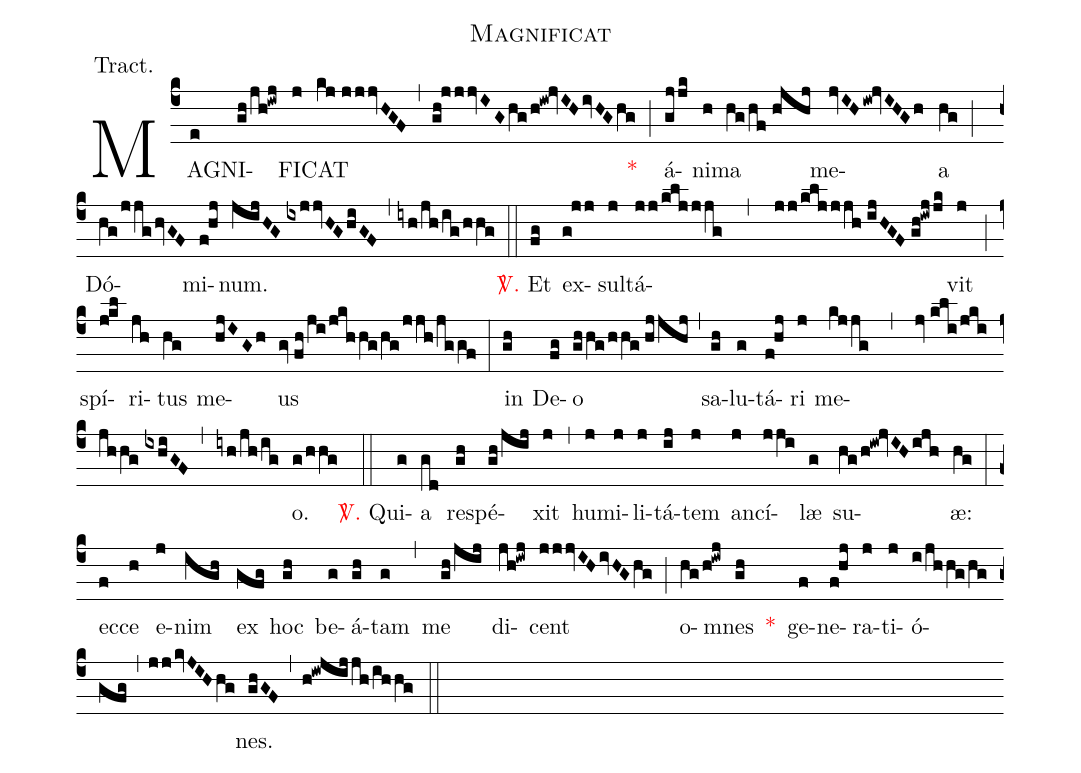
name:Magnificat;
annotation:Tract.;
mode:VIII.;
office-part:Tract;
%%
(c4) MAG(e)NI(gh/jh!iwj)FI(j)CAT(kj//jjjvHGF) (,) (gh!jjjvIG/hg/h!iw!jvIH/ivHG/hg) <v>\red{*}</v>(;) á(gjjk)ni(h)ma(hg/hf//hjhj) me(jvIH/iw!jvIHGh)a(hg) (;) Dó(hg/jjg/hvGF)mi(f!hj)num.(jijHG//ixjjvHG/hiGF) (,) (iyh/jh/ig/hhg) (::) <v>\red{\Vbar.}</v> Et(fg) ex(g!jj)sul(j)tá(jj/kljjjg , jj/kljjjh//ijHGF//gh!iwjjk)vit(j) (;) spí(j!kl)ri(jh)tus(hg) me(hjIGh)us(gv//fh/ji/jkhhg/hg/jjh/jggf) (:) in(gh) De(fg)o(ghhg/hhg//hjjhj) (,) sa(gh)lu(g)tá(f!hj)ri(j) me(kjjg , jv//kli/jki/jhhg//ixhiGF,iyh/jh/ig)o.(g/hhg) (::) <v>\red{\Vbar.}</v> Qui(g)a(gd) re(gh)spé(gh/jij)xit(j) (,) hu(j)mi(j)li(j)tá(ij)tem(j) an(j)cí(jji)læ(g) su(hg/h!iw!jvIH/ijh)æ:(hg) (:) ec(f)ce(h) e(j)nim(igh) ex(gfg) hoc(gh) be(g)á(gh)tam(g) (,) me(gh/jij) di(jh!iwj)cent(jjjvIH/ivHG/hg) (;) o(hg/h!iwj)mnes(gh) <v>\red{*}</v>() ge(f)ne(f!hj)ra(j)ti(j)ó(i/jhhg/hggfg,jj/kvJIHhg)nes.(ghGF) (,) (h!iwjijjh/ihhg) (::)
